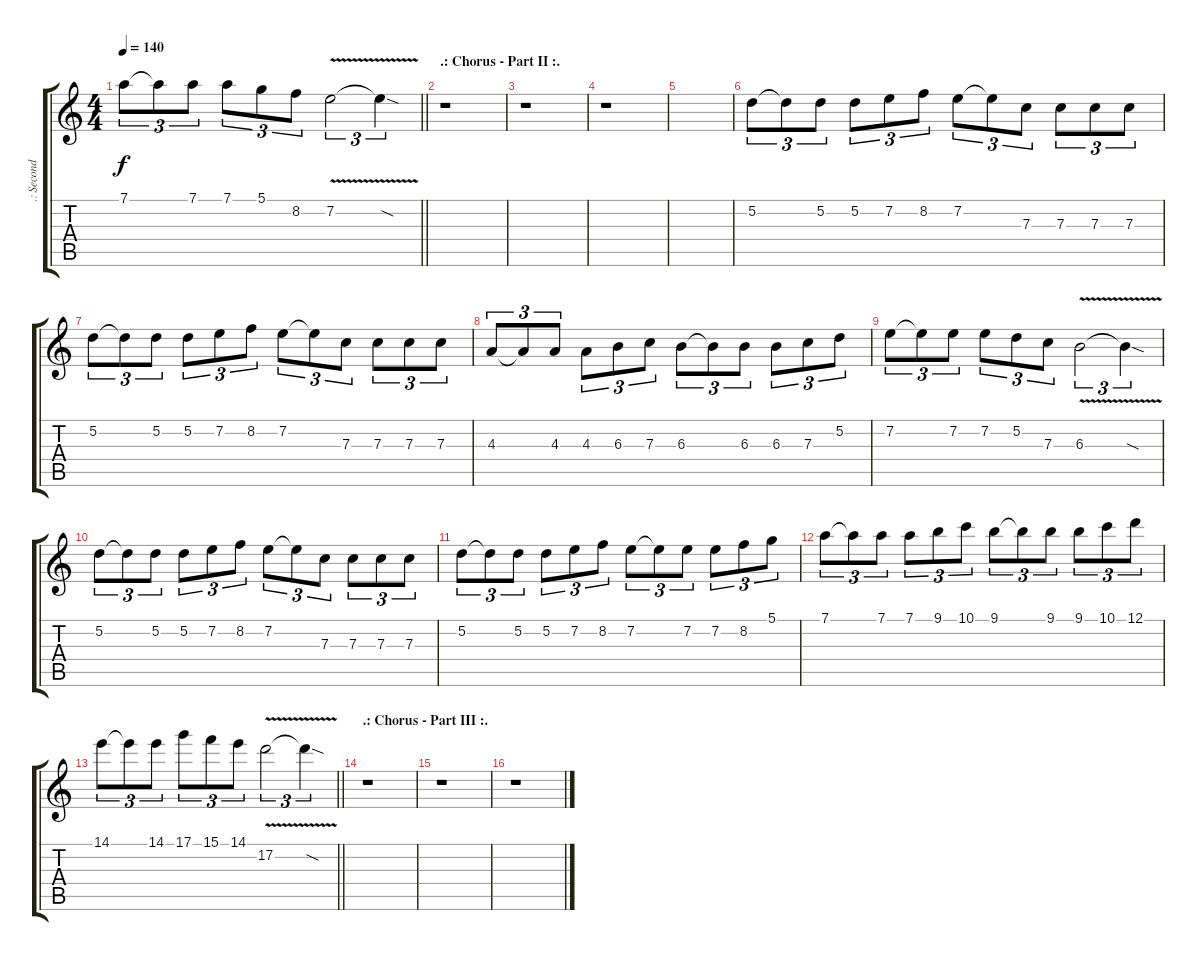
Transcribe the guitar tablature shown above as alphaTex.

\track (".: Second Lead Guitar :." ".: Second ") {mute instrument overdrivenguitar}
\staff {score tabs}
\tuning (D4 A3 F3 C3 G2 D2) {hide}
\ts (4 4)
\tempo 140
\clef g2
\barLineRight lightlight
\ks c
7.1.8{tu (3 2) dy f} 7.1{t}.8{tu (3 2)} 7.1.8{tu (3 2)} 7.1.8{tu (3 2)} 5.1.8{tu (3 2)} 8.2.8{tu (3 2)} 7.2{v}.2{tu (3 2)} 7.2{sod t}.4{tu (3 2)} |
\section ("" ".: Chorus - Part II :.")
r.1 |
r.1 |
r.1 |
|
5.2.8{tu (3 2)} 5.2{t}.8{tu (3 2)} 5.2.8{tu (3 2)} 5.2.8{tu (3 2)} 7.2.8{tu (3 2)} 8.2.8{tu (3 2)} 7.2.8{tu (3 2)} 7.2{t}.8{tu (3 2)} 7.3.8{tu (3 2)} 7.3.8{tu (3 2)} 7.3.8{tu (3 2)} 7.3.8{tu (3 2)} |
5.2.8{tu (3 2)} 5.2{t}.8{tu (3 2)} 5.2.8{tu (3 2)} 5.2.8{tu (3 2)} 7.2.8{tu (3 2)} 8.2.8{tu (3 2)} 7.2.8{tu (3 2)} 7.2{t}.8{tu (3 2)} 7.3.8{tu (3 2)} 7.3.8{tu (3 2)} 7.3.8{tu (3 2)} 7.3.8{tu (3 2)} |
4.3.8{tu (3 2)} 4.3{t}.8{tu (3 2)} 4.3.8{tu (3 2)} 4.3.8{tu (3 2)} 6.3.8{tu (3 2)} 7.3.8{tu (3 2)} 6.3.8{tu (3 2)} 6.3{t}.8{tu (3 2)} 6.3.8{tu (3 2)} 6.3.8{tu (3 2)} 7.3.8{tu (3 2)} 5.2.8{tu (3 2)} |
7.2.8{tu (3 2)} 7.2{t}.8{tu (3 2)} 7.2.8{tu (3 2)} 7.2.8{tu (3 2)} 5.2.8{tu (3 2)} 7.3.8{tu (3 2)} 6.3{v}.2{tu (3 2)} 6.3{sod t}.4{tu (3 2)} |
5.2.8{tu (3 2)} 5.2{t}.8{tu (3 2)} 5.2.8{tu (3 2)} 5.2.8{tu (3 2)} 7.2.8{tu (3 2)} 8.2.8{tu (3 2)} 7.2.8{tu (3 2)} 7.2{t}.8{tu (3 2)} 7.3.8{tu (3 2)} 7.3.8{tu (3 2)} 7.3.8{tu (3 2)} 7.3.8{tu (3 2)} |
5.2.8{tu (3 2)} 5.2{t}.8{tu (3 2)} 5.2.8{tu (3 2)} 5.2.8{tu (3 2)} 7.2.8{tu (3 2)} 8.2.8{tu (3 2)} 7.2.8{tu (3 2)} 7.2{t}.8{tu (3 2)} 7.2.8{tu (3 2)} 7.2.8{tu (3 2)} 8.2.8{tu (3 2)} 5.1.8{tu (3 2)} |
7.1.8{tu (3 2)} 7.1{t}.8{tu (3 2)} 7.1.8{tu (3 2)} 7.1.8{tu (3 2)} 9.1.8{tu (3 2)} 10.1.8{tu (3 2)} 9.1.8{tu (3 2)} 9.1{t}.8{tu (3 2)} 9.1.8{tu (3 2)} 9.1.8{tu (3 2)} 10.1.8{tu (3 2)} 12.1.8{tu (3 2)} |
\barLineRight lightlight
14.1.8{tu (3 2)} 14.1{t}.8{tu (3 2)} 14.1.8{tu (3 2)} 17.1.8{tu (3 2)} 15.1.8{tu (3 2)} 14.1.8{tu (3 2)} 17.2{v}.2{tu (3 2)} 17.2{sod t}.4{tu (3 2)} |
\section ("" ".: Chorus - Part III :.")
r.1 |
r.1 |
r.1
